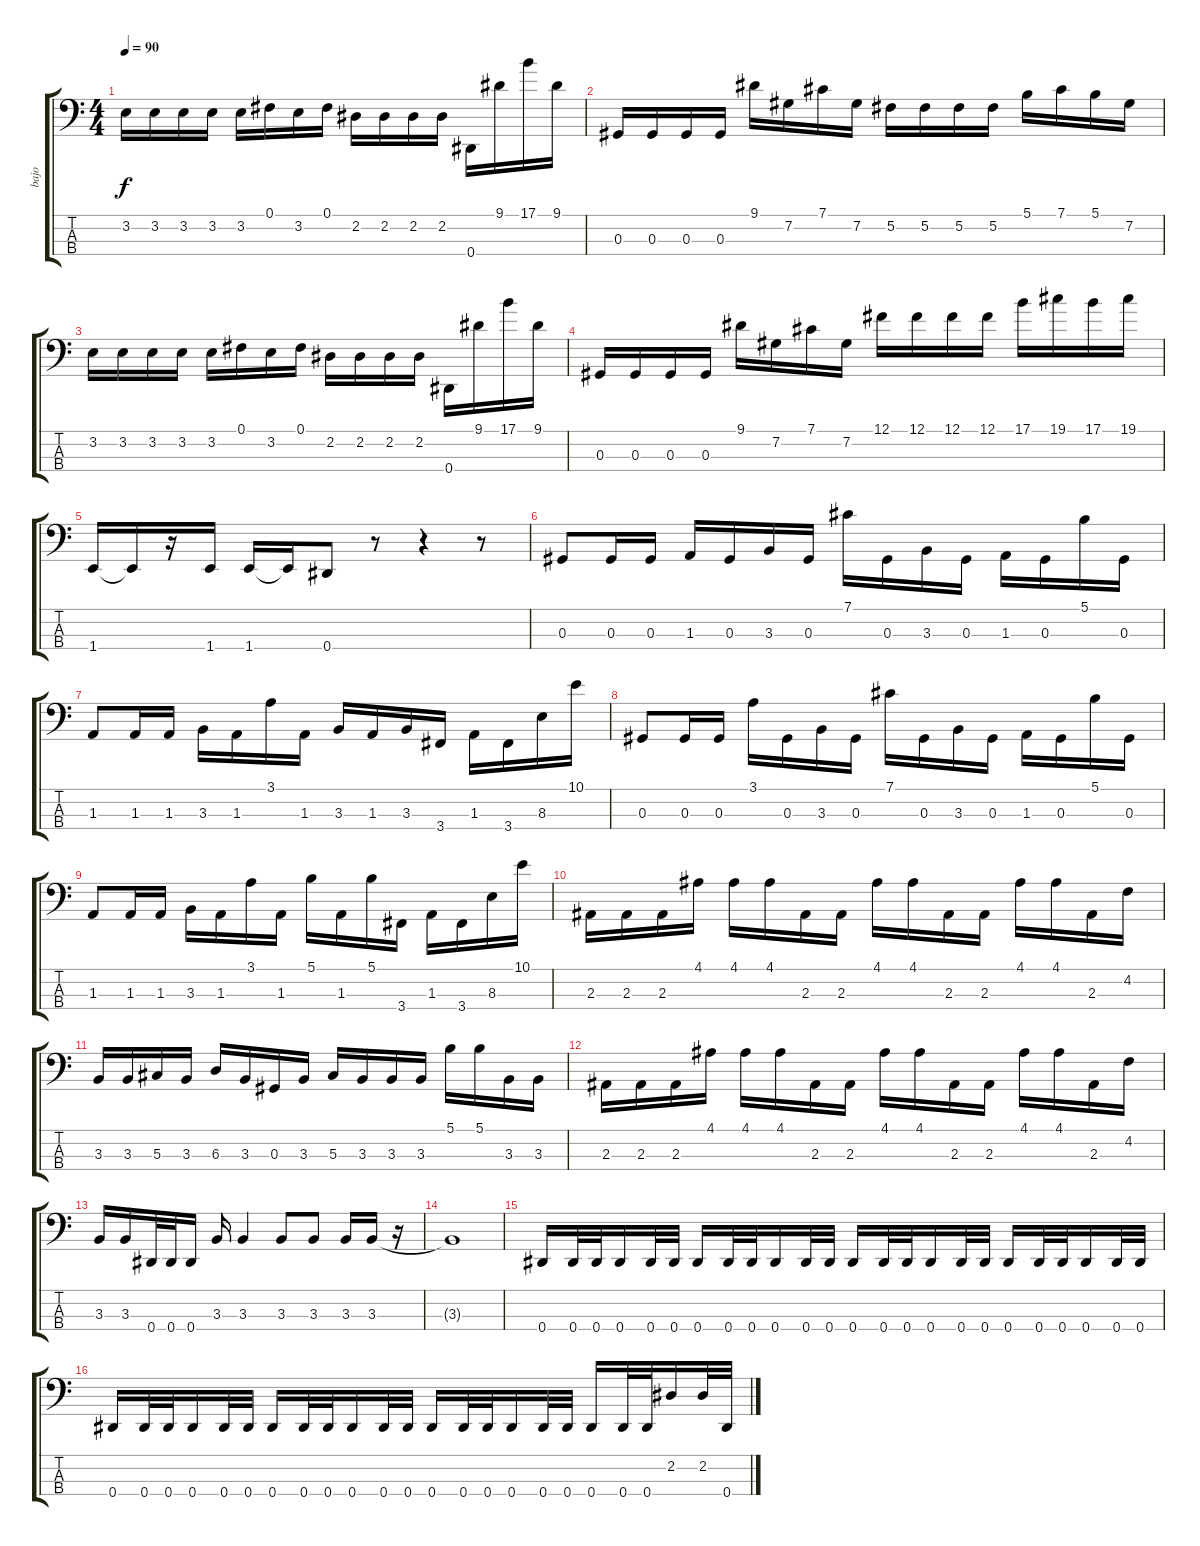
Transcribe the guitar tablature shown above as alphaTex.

\track ("bajo" "bajo") {instrument electricbasspick}
\staff {score tabs}
\tuning (Gb2 Db2 Ab1 Eb1) {hide}
\ts (4 4)
\tempo 90
\clef f4
\ks c
3.2.16{dy f} 3.2.16 3.2.16 3.2.16 3.2.16 0.1.16 3.2.16 0.1.16 2.2.16 2.2.16 2.2.16 2.2.16 0.4.16 9.1.16 17.1.16 9.1.16 |
0.3.16 0.3.16 0.3.16 0.3.16 9.1.16 7.2.16 7.1.16 7.2.16 5.2.16 5.2.16 5.2.16 5.2.16 5.1.16 7.1.16 5.1.16 7.2.16 |
3.2.16 3.2.16 3.2.16 3.2.16 3.2.16 0.1.16 3.2.16 0.1.16 2.2.16 2.2.16 2.2.16 2.2.16 0.4.16 9.1.16 17.1.16 9.1.16 |
0.3.16 0.3.16 0.3.16 0.3.16 9.1.16 7.2.16 7.1.16 7.2.16 12.1.16 12.1.16 12.1.16 12.1.16 17.1.16 19.1.16 17.1.16 19.1.16 |
1.4.16 1.4{t}.16 r.16 1.4.16 1.4.16 1.4{t}.16 0.4.8 r.8 r.4 r.8 |
0.3.8{volume 16 instrument slapbass1} 0.3.16 0.3.16 1.3.16 0.3.16 3.3.16 0.3.16 7.1.16 0.3.16 3.3.16 0.3.16 1.3.16 0.3.16 5.1.16 0.3.16 |
1.3.8 1.3.16 1.3.16 3.3.16 1.3.16 3.1.16 1.3.16 3.3.16 1.3.16 3.3.16 3.4.16 1.3.16 3.4.16 8.3.16 10.1.16 |
0.3.8{instrument slapbass1} 0.3.16 0.3.16 3.1.16 0.3.16 3.3.16 0.3.16 7.1.16 0.3.16 3.3.16 0.3.16 1.3.16 0.3.16 5.1.16 0.3.16 |
1.3.8 1.3.16 1.3.16 3.3.16 1.3.16 3.1.16 1.3.16 5.1.16 1.3.16 5.1.16 3.4.16 1.3.16 3.4.16 8.3.16 10.1.16 |
2.3.16 2.3.16 2.3.16 4.1.16 4.1.16 4.1.16 2.3.16 2.3.16 4.1.16 4.1.16 2.3.16 2.3.16 4.1.16 4.1.16 2.3.16 4.2.16 |
3.3.16 3.3.16 5.3.16 3.3.16 6.3.16 3.3.16 0.3.16 3.3.16 5.3.16 3.3.16 3.3.16 3.3.16 5.1.16 5.1.16 3.3.16 3.3.16 |
2.3.16 2.3.16 2.3.16 4.1.16 4.1.16 4.1.16 2.3.16 2.3.16 4.1.16 4.1.16 2.3.16 2.3.16 4.1.16 4.1.16 2.3.16 4.2.16 |
3.3.16{instrument electricbasspick} 3.3.16 0.4.32 0.4.32 0.4.16 3.3.16 3.3.4 3.3.8 3.3.8 3.3.16 3.3.16 r.16 |
3.3{t}.1 |
0.4.16 0.4.32 0.4.32 0.4.16 0.4.32 0.4.32 0.4.16 0.4.32 0.4.32 0.4.16 0.4.32 0.4.32 0.4.16 0.4.32 0.4.32 0.4.16 0.4.32 0.4.32 0.4.16 0.4.32 0.4.32 0.4.16 0.4.32 0.4.32 |
0.4.16 0.4.32 0.4.32 0.4.16 0.4.32 0.4.32 0.4.16 0.4.32 0.4.32 0.4.16 0.4.32 0.4.32 0.4.16 0.4.32 0.4.32 0.4.16 0.4.32 0.4.32 0.4.16 0.4.32 0.4.32 2.2.16 2.2.32 0.4.32
